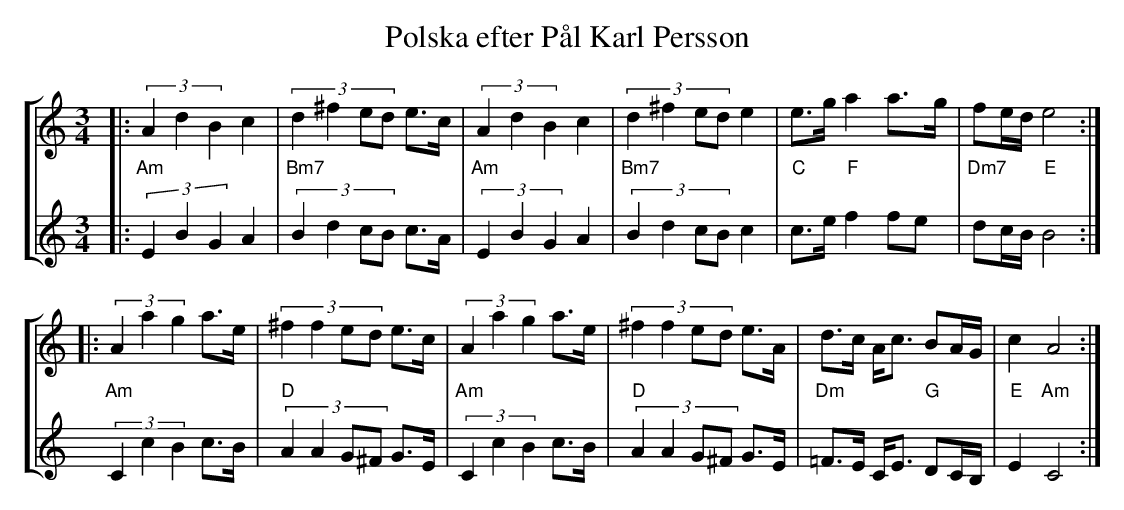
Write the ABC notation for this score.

X:1
T:Polska efter Pål Karl Persson
%%score [1 | 2 ]
L:1/4
M:3/4
K:C
V:1
|: (3A d B c | (3:2:4d ^f e/d/ e/>c/ | (3A d B c | (3:2:4d ^f e/d/ e |  e/>g/ a a/>g/ | f/e/4d/4 e2 :|
|:(3A a g a/>e/ | (3:2:4^f f e/d/ e/>c/ |  (3A a g a/>e/ | (3:2:4^f f e/d/ e/>A/ | d/>c/ A/<c/ B/A/4G/4 | c A2 :|
V:2
|: "Am" (3E B G A | "Bm7" (3:2:4B d c/B/ c/>A/ | "Am" (3E B G A | "Bm7" (3:2:4B d c/B/ c |  "C" c/>e/ "F" f f/e/ | "Dm7" d/c/4B/4 "E" B2 :|
"Am" (3C c B c/>B/ | "D" (3:2:4A A G/^F/ G/>E/ |  "Am" (3C c B c/>B/ | "D" (3:2:4A A G/^F/ G/>E/ | "Dm" =F/>E/ C/<E/ "G" D/C/4B,/4 | "E" E "Am" C2 :|
